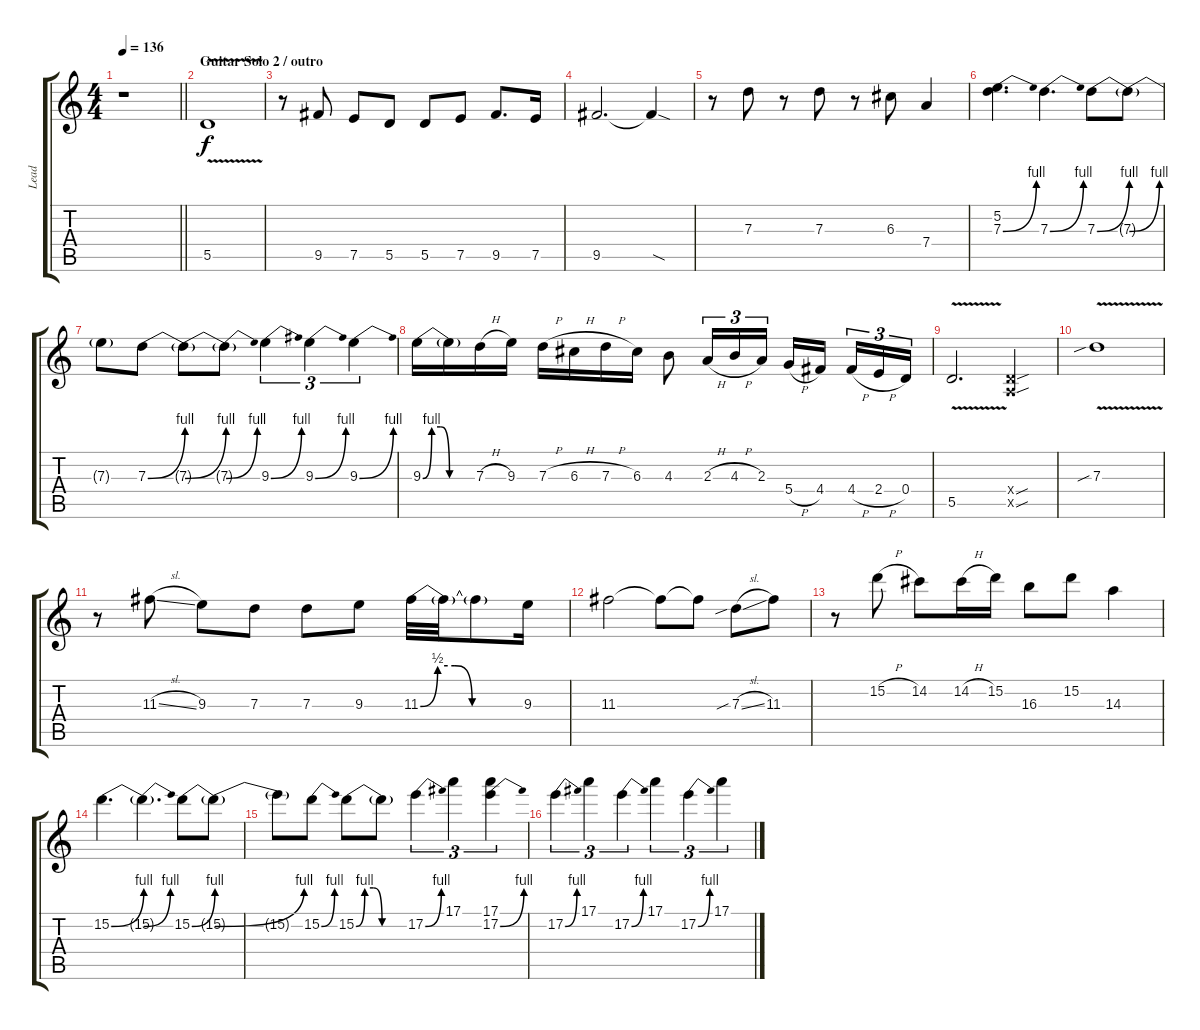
\track ("Lead" "Lead") {instrument distortionguitar}
\staff {score tabs}
\tuning (E4 B3 G3 D3 A2 D2) {hide}
\ts (4 4)
\tempo 136
\clef g2
\barLineRight lightlight
\ks c
r.1{dy f} |
\section ("" "Guitar Solo 2 / outro")
5.5{v}.1 |
r.8 9.5.8 7.5.8 5.5.8 5.5.8 7.5.8 9.5.8{d} 7.5.16 |
9.5.2{d} 9.5{sod t}.4 |
r.8 7.3.8 r.8 7.3.8 r.8 6.3.8 7.4.4 |
(5.2 7.3{be (bend 0 0 60 4)}).4{d} 7.3{be (bend 0 0 60 4)}.4{d} 7.3{be (bend 0 0 60 4)}.8 7.3{be (bend 0 0 60 4) t}.8 |
7.3{t}.8 7.3{be (bend 0 0 60 4)}.8 7.3{be (bend 0 0 60 4) t}.8 7.3{be (bend 0 0 60 4) t}.8 9.3{be (bend 0 0 60 4)}.4{tu (3 2)} 9.3{be (bend 0 0 60 4)}.4{tu (3 2)} 9.3{be (bend 0 0 60 4)}.4{tu (3 2)} |
9.3{be (custom 0 0 10 4 20 4 30 0 60 0)}.16 9.3{t}.16 7.3{h}.16 9.3.16 7.3{h}.16 6.3{h}.16 7.3{h}.16 6.3.16 4.3.8 2.3{h}.16{tu (3 2)} 4.3{h}.16{tu (3 2)} 2.3.16{tu (3 2)} 5.4{h}.16 4.4.16{beam splitsecondary} 4.4{h}.16{tu (3 2)} 2.4{h}.16{tu (3 2)} 0.4.16{tu (3 2)} |
5.5{v}.2{d} (0.4{sou x} 0.5{sou x}).4 |
7.3{v sib}.1 |
r.8 11.3{sl}.8 9.3.8 7.3.8 7.3.8 9.3.8 11.3{be (custom 0 0 10 2 20 2 30 0 60 0)}.32 11.3{t}.32 11.3{t}.8 9.3.16 |
11.3.2 11.3{t}.8 11.3{t}.8 7.3{sib sl}.8 11.3.8 |
r.8 15.2{h}.8 14.2.8 14.2{h}.16 15.2.16 16.3.8 15.2.8 14.3.4 |
15.2{be (bend 0 0 60 4)}.4{d} 15.2{be (bend 0 0 60 4) t}.4{d} 15.2{be (bend 0 0 60 4)}.8 15.2{be (bend 0 0 60 4) t}.8 |
15.2{t}.8 15.2{be (bend 0 0 60 4)}.8 15.2{be (custom 0 0 10 4 20 4 30 0 60 0)}.8 15.2{t}.8 17.2{be (bend 0 0 60 4)}.4{tu (3 2)} 17.1.4{tu (3 2)} (17.1 17.2{be (bend 0 0 60 4)}).4{tu (3 2)} |
17.2{be (bend 0 0 60 4)}.4{tu (3 2)} 17.1.4{tu (3 2)} 17.2{be (bend 0 0 60 4)}.4{tu (3 2)} 17.1.4{tu (3 2)} 17.2{be (bend 0 0 60 4)}.4{tu (3 2)} 17.1.4{tu (3 2)}
